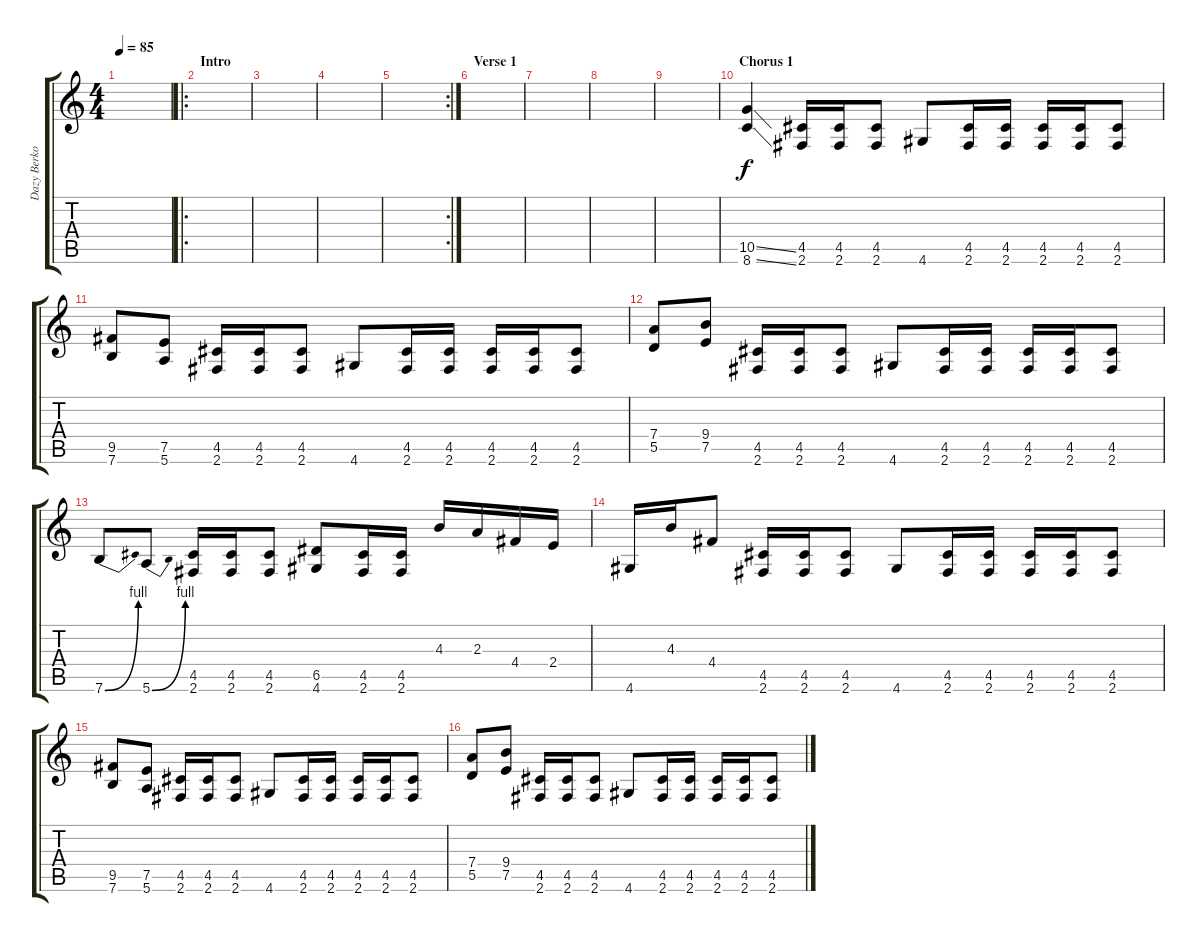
\track ("Dazy Berkowitz [Guitar]" "Dazy Berko") {instrument distortionguitar}
\staff {score tabs}
\tuning (E4 B3 G3 D3 A2 E2) {hide}
\ts (4 4)
\tempo 85
\clef g2
\ks c
|
\ro
\section ("" "Intro")
|
|
|
\rc 2
|
\section ("" "Verse 1")
|
|
|
|
\section ("" "Chorus 1")
(10.5{ss} 8.6{ss}).4 (4.5 2.6).16 (4.5 2.6).16 (4.5 2.6).8 4.6.8 (4.5 2.6).16 (4.5 2.6).16 (4.5 2.6).16 (4.5 2.6).16 (4.5 2.6).8 |
(9.5 7.6).8 (7.5 5.6).8 (4.5 2.6).16 (4.5 2.6).16 (4.5 2.6).8 4.6.8 (4.5 2.6).16 (4.5 2.6).16 (4.5 2.6).16 (4.5 2.6).16 (4.5 2.6).8 |
(7.4 5.5).8 (9.4 7.5).8 (4.5 2.6).16 (4.5 2.6).16 (4.5 2.6).8 4.6.8 (4.5 2.6).16 (4.5 2.6).16 (4.5 2.6).16 (4.5 2.6).16 (4.5 2.6).8 |
7.6{be (bend 0 0 60 4)}.8 5.6{be (bend 0 0 60 4)}.8 (4.5 2.6).16 (4.5 2.6).16 (4.5 2.6).8 (6.5 4.6).8 (4.5 2.6).16 (4.5 2.6).16 4.3.16 2.3.16 4.4.16 2.4.16 |
4.6.16 4.3.16 4.4.8 (4.5 2.6).16 (4.5 2.6).16 (4.5 2.6).8 4.6.8 (4.5 2.6).16 (4.5 2.6).16 (4.5 2.6).16 (4.5 2.6).16 (4.5 2.6).8 |
(9.5 7.6).8 (7.5 5.6).8 (4.5 2.6).16 (4.5 2.6).16 (4.5 2.6).8 4.6.8 (4.5 2.6).16 (4.5 2.6).16 (4.5 2.6).16 (4.5 2.6).16 (4.5 2.6).8 |
(7.4 5.5).8 (9.4 7.5).8 (4.5 2.6).16 (4.5 2.6).16 (4.5 2.6).8 4.6.8 (4.5 2.6).16 (4.5 2.6).16 (4.5 2.6).16 (4.5 2.6).16 (4.5 2.6).8
